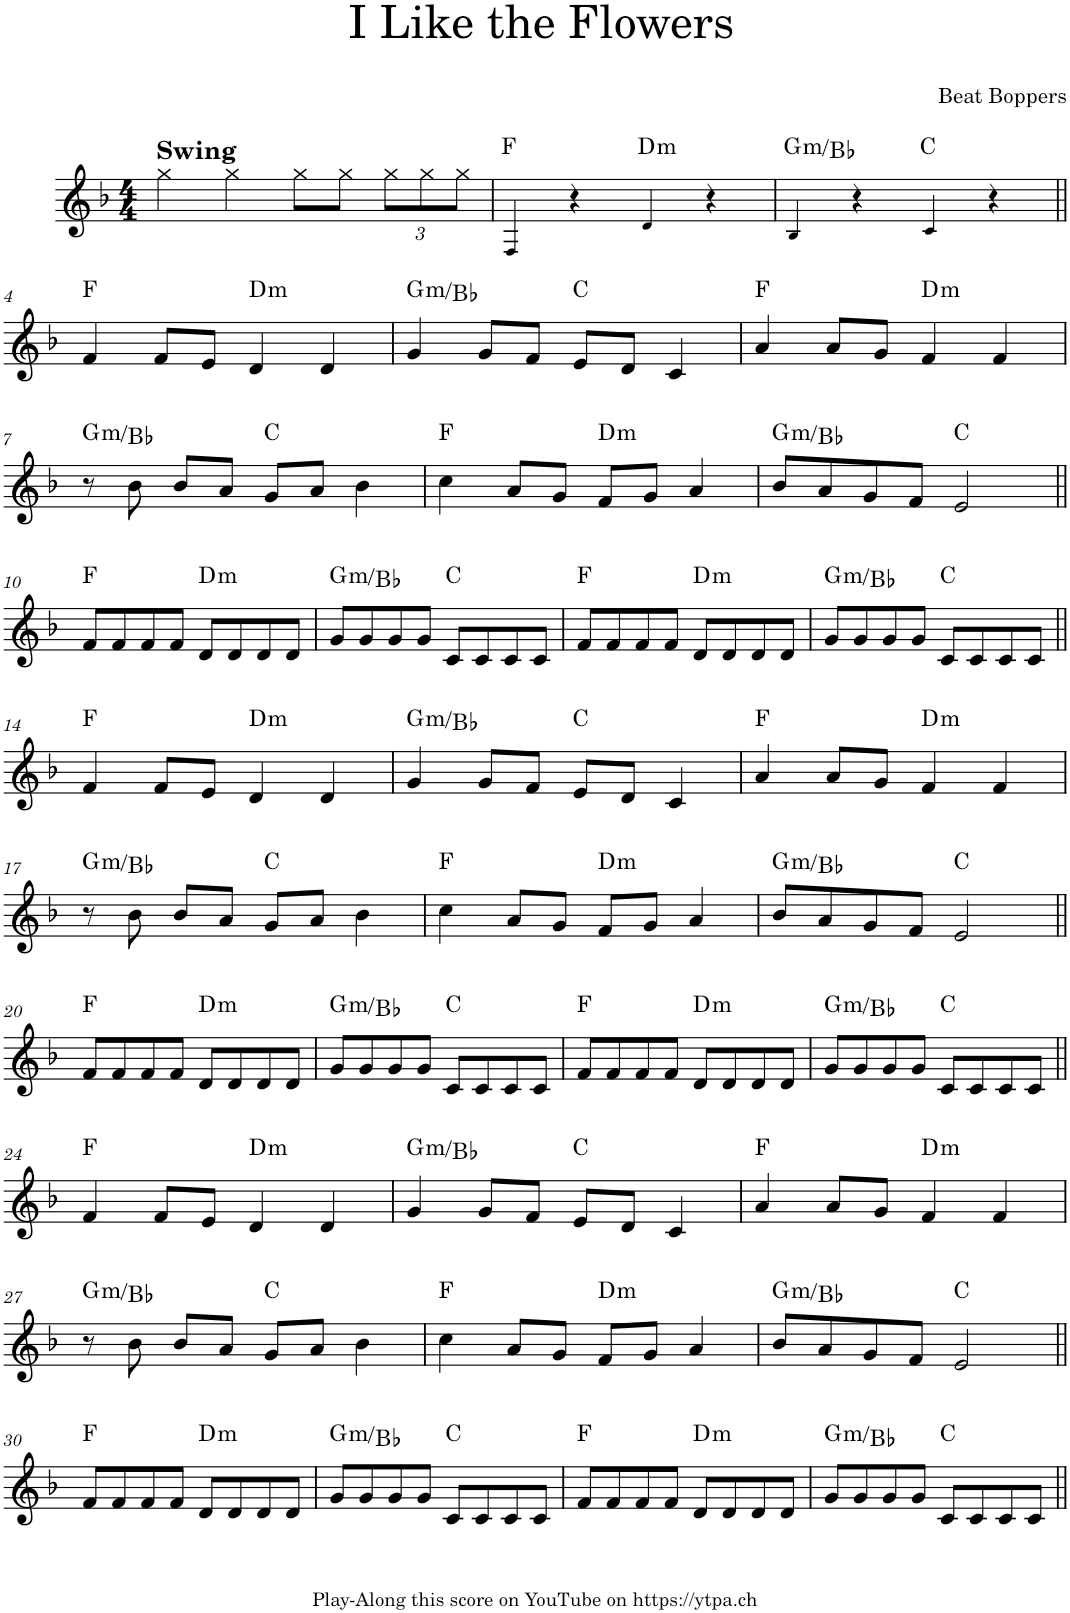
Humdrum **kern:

**kern	**harte
*part1	*part1
*staff1	*
*I"Piano	*
*I'Pno.	*
*clefG2	*
*k[b-]	*
*M4/4	*
=1	=1
!LO:TX:a:B:t=Swing	!
4gg\	.
4gg\	.
8gg\L	.
8gg\J	.
*Xbrackettup	*
12gg\L	.
12gg\	.
12gg\J	.
=2	=2
4F!/	F:maj
4r	.
!	!LO:H:kt=m
4d!/	D:min
4r	.
=3	=3
!	!LO:H:kt=m
4B-!/	G:min/b3
4r	.
4c!/	C:maj
4r	.
!!LO:LB:g=z
=4||	=4||
4f/	F:maj
8f/L	.
8e/J	.
!	!LO:H:kt=m
4d/	D:min
4d/	.
=5	=5
!	!LO:H:kt=m
4g/	G:min/b3
8g/L	.
8f/J	.
8e/L	C:maj
8d/J	.
4c/	.
=6	=6
4a/	F:maj
8a/L	.
8g/J	.
!	!LO:H:kt=m
4f/	D:min
4f/	.
!!LO:LB:g=z
=7	=7
!	!LO:H:kt=m
8r	G:min/b3
8b-\	.
8b-/L	.
8a/J	.
8g/L	C:maj
8a/J	.
4b-\	.
=8	=8
4cc\	F:maj
8a/L	.
8g/J	.
!	!LO:H:kt=m
8f/L	D:min
8g/J	.
4a/	.
=9	=9
!	!LO:H:kt=m
8b-/L	G:min/b3
8a/	.
8g/	.
8f/J	.
2e/	C:maj
!!LO:LB:g=z
=10||	=10||
8f/L	F:maj
8f/	.
8f/	.
8f/J	.
!	!LO:H:kt=m
8d/L	D:min
8d/	.
8d/	.
8d/J	.
=11	=11
!	!LO:H:kt=m
8g/L	G:min/b3
8g/	.
8g/	.
8g/J	.
8c/L	C:maj
8c/	.
8c/	.
8c/J	.
=12	=12
8f/L	F:maj
8f/	.
8f/	.
8f/J	.
!	!LO:H:kt=m
8d/L	D:min
8d/	.
8d/	.
8d/J	.
=13	=13
!	!LO:H:kt=m
8g/L	G:min/b3
8g/	.
8g/	.
8g/J	.
8c/L	C:maj
8c/	.
8c/	.
8c/J	.
!!LO:LB:g=z
=14||	=14||
4f/	F:maj
8f/L	.
8e/J	.
!	!LO:H:kt=m
4d/	D:min
4d/	.
=15	=15
!	!LO:H:kt=m
4g/	G:min/b3
8g/L	.
8f/J	.
8e/L	C:maj
8d/J	.
4c/	.
=16	=16
4a/	F:maj
8a/L	.
8g/J	.
!	!LO:H:kt=m
4f/	D:min
4f/	.
!!LO:LB:g=z
=17	=17
!	!LO:H:kt=m
8r	G:min/b3
8b-\	.
8b-/L	.
8a/J	.
8g/L	C:maj
8a/J	.
4b-\	.
=18	=18
4cc\	F:maj
8a/L	.
8g/J	.
!	!LO:H:kt=m
8f/L	D:min
8g/J	.
4a/	.
=19	=19
!	!LO:H:kt=m
8b-/L	G:min/b3
8a/	.
8g/	.
8f/J	.
2e/	C:maj
!!LO:LB:g=z
=20||	=20||
8f/L	F:maj
8f/	.
8f/	.
8f/J	.
!	!LO:H:kt=m
8d/L	D:min
8d/	.
8d/	.
8d/J	.
=21	=21
!	!LO:H:kt=m
8g/L	G:min/b3
8g/	.
8g/	.
8g/J	.
8c/L	C:maj
8c/	.
8c/	.
8c/J	.
=22	=22
8f/L	F:maj
8f/	.
8f/	.
8f/J	.
!	!LO:H:kt=m
8d/L	D:min
8d/	.
8d/	.
8d/J	.
=23	=23
!	!LO:H:kt=m
8g/L	G:min/b3
8g/	.
8g/	.
8g/J	.
8c/L	C:maj
8c/	.
8c/	.
8c/J	.
!!LO:LB:g=z
=24||	=24||
4f/	F:maj
8f/L	.
8e/J	.
!	!LO:H:kt=m
4d/	D:min
4d/	.
=25	=25
!	!LO:H:kt=m
4g/	G:min/b3
8g/L	.
8f/J	.
8e/L	C:maj
8d/J	.
4c/	.
=26	=26
4a/	F:maj
8a/L	.
8g/J	.
!	!LO:H:kt=m
4f/	D:min
4f/	.
!!LO:LB:g=z
=27	=27
!	!LO:H:kt=m
8r	G:min/b3
8b-\	.
8b-/L	.
8a/J	.
8g/L	C:maj
8a/J	.
4b-\	.
=28	=28
4cc\	F:maj
8a/L	.
8g/J	.
!	!LO:H:kt=m
8f/L	D:min
8g/J	.
4a/	.
=29	=29
!	!LO:H:kt=m
8b-/L	G:min/b3
8a/	.
8g/	.
8f/J	.
2e/	C:maj
!!LO:LB:g=z
=30||	=30||
8f/L	F:maj
8f/	.
8f/	.
8f/J	.
!	!LO:H:kt=m
8d/L	D:min
8d/	.
8d/	.
8d/J	.
=31	=31
!	!LO:H:kt=m
8g/L	G:min/b3
8g/	.
8g/	.
8g/J	.
8c/L	C:maj
8c/	.
8c/	.
8c/J	.
=32	=32
8f/L	F:maj
8f/	.
8f/	.
8f/J	.
!	!LO:H:kt=m
8d/L	D:min
8d/	.
8d/	.
8d/J	.
=33	=33
!	!LO:H:kt=m
8g/L	G:min/b3
8g/	.
8g/	.
8g/J	.
8c/L	C:maj
8c/	.
8c/	.
8c/J	.
=||	=||
*-	*-
